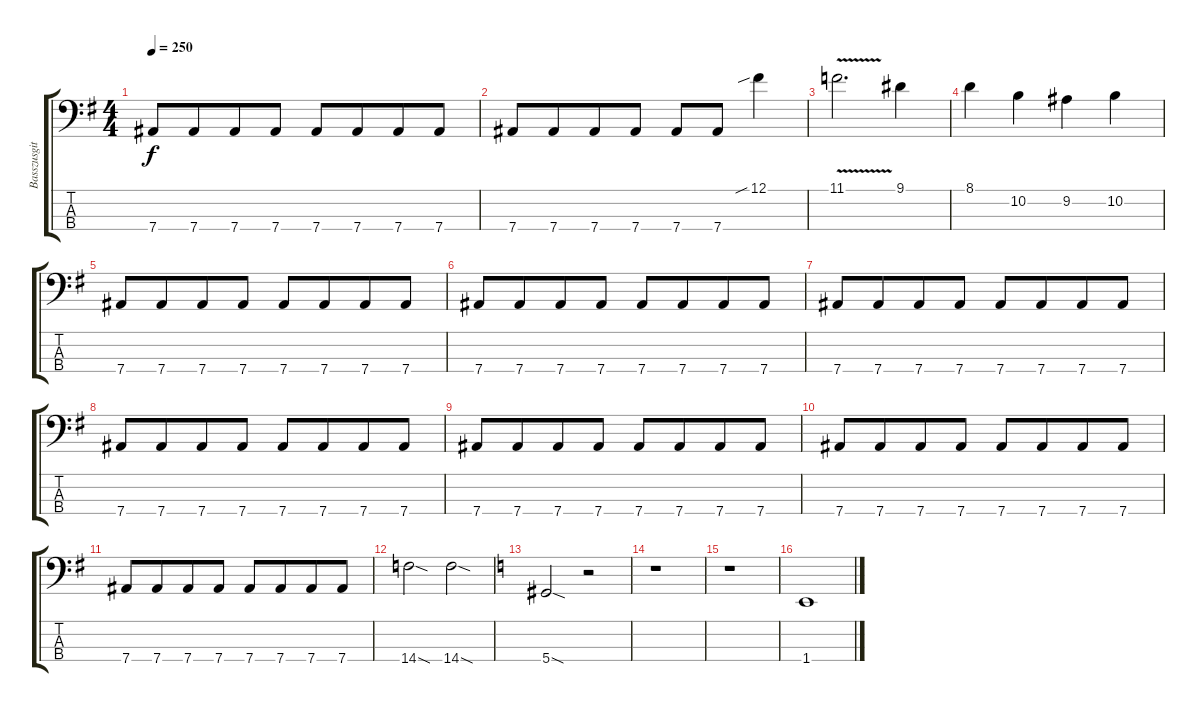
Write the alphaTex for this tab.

\track ("Basszusgitár (Barry Dunaway)" "Basszusgit") {instrument electricbassfinger}
\staff {score tabs}
\tuning (Gb2 Db2 Ab1 Eb1) {hide}
\ts (4 4)
\tempo 250
\clef f4
\ks g
7.4.8{dy f} 7.4.8{beam merge} 7.4.8 7.4.8 7.4.8 7.4.8{beam merge} 7.4.8 7.4.8 |
7.4.8 7.4.8{beam merge} 7.4.8 7.4.8 7.4.8 7.4.8 12.1{sib}.4 |
11.1{v}.2{d} 9.1.4 |
8.1.4 10.2.4 9.2.4 10.2.4 |
7.4.8 7.4.8{beam merge} 7.4.8 7.4.8 7.4.8 7.4.8{beam merge} 7.4.8 7.4.8 |
7.4.8 7.4.8{beam merge} 7.4.8 7.4.8 7.4.8 7.4.8{beam merge} 7.4.8 7.4.8 |
7.4.8 7.4.8{beam merge} 7.4.8 7.4.8 7.4.8 7.4.8{beam merge} 7.4.8 7.4.8 |
7.4.8 7.4.8{beam merge} 7.4.8 7.4.8 7.4.8 7.4.8{beam merge} 7.4.8 7.4.8 |
7.4.8 7.4.8{beam merge} 7.4.8 7.4.8 7.4.8 7.4.8{beam merge} 7.4.8 7.4.8 |
7.4.8 7.4.8{beam merge} 7.4.8 7.4.8 7.4.8 7.4.8{beam merge} 7.4.8 7.4.8 |
7.4.8 7.4.8{beam merge} 7.4.8 7.4.8 7.4.8 7.4.8{beam merge} 7.4.8 7.4.8 |
14.4{sod}.2 14.4{sod}.2 |
\ks c
5.4{sod}.2 r.2 |
r.1 |
r.1 |
1.4.1
